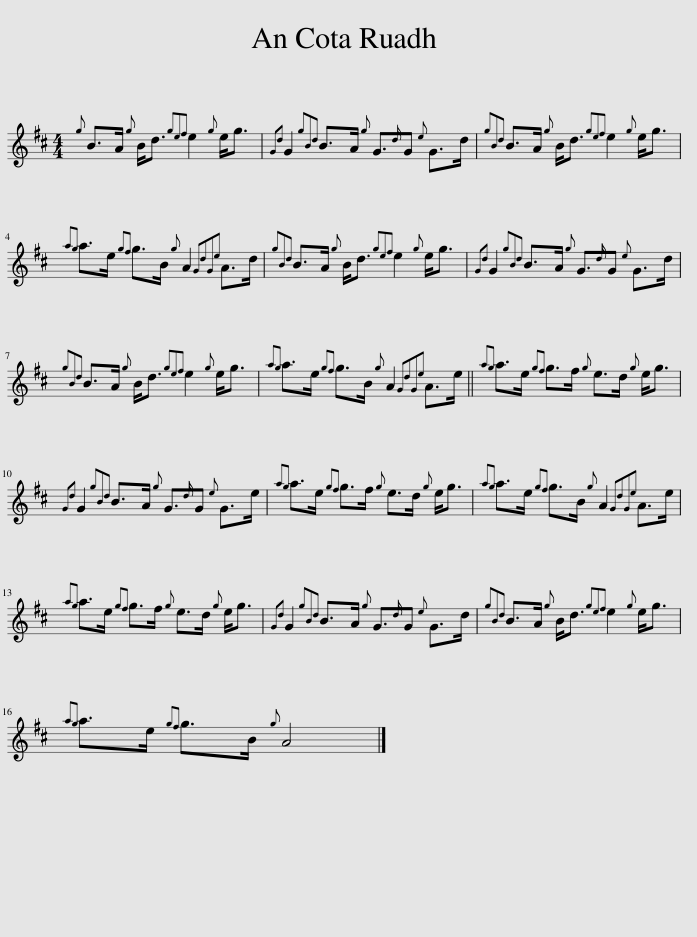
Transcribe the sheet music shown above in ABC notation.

X:1
L:1/8
M:4/4
I:linebreak $
K:D
V:1 treble
V:1
{g} B>A{g} B<d{gef} e2{g} e<g |{Gd} G2{gBd} B>A{g} G3/2{d}G{e} G>d |{gBd} B>A{g} B<d{gef} e2{g} e<g |${ag} a>e{gf} g>B{g} A2{GdGe} A>d |{gBd} B>A{g} B<d{gef} e2{g} e<g | %5
{Gd} G2{gBd} B>A{g} G3/2{d}G{e} G>d |${gBd} B>A{g} B<d{gef} e2{g} e<g |{ag} a>e{gf} g>B{g} A2{GdGe} A>e ||{ag} a>e{gf} g>f{g} e>d{g} e<g |${Gd} G2{gBd} B>A{g} G3/2{d}G{e} G>e | %10
{ag} a>e{gf} g>f{g} e>d{g} e<g |{ag} a>e{gf} g>B{g} A2{GdGe} A>e |${ag} a>e{gf} g>f{g} e>d{g} e<g |{Gd} G2{gBd} B>A{g} G3/2{d}G{e} G>d |{gBd} B>A{g} B<d{gef} e2{g} e<g |$ %15
{ag} a>e{gf} g>B{g} A4 |] %16
